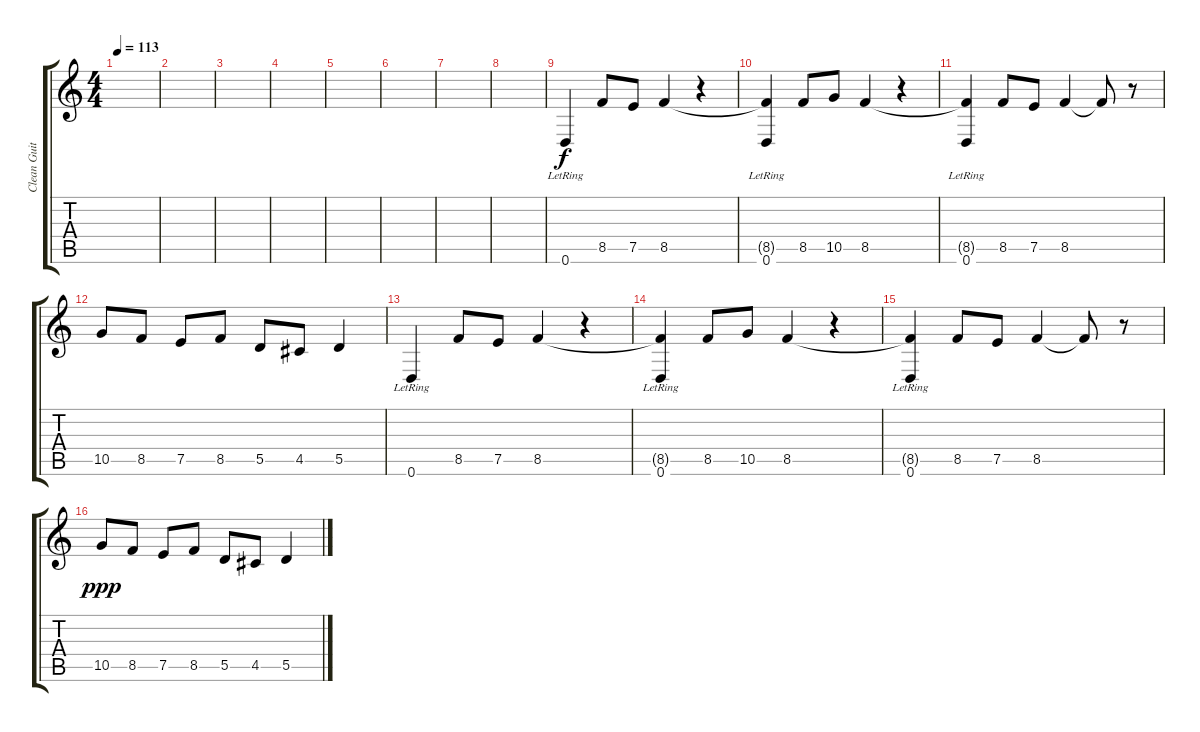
\track ("Clean Guitar 2" "Clean Guit") {instrument acousticguitarnylon}
\staff {score tabs}
\tuning (E4 B3 G3 D3 A2 D2) {hide}
\ts (4 4)
\tempo 113
\clef g2
\ks c
|
|
|
|
|
|
|
|
0.6{lr}.4 8.5.8 7.5.8 8.5.4 r.4 |
(8.5{t} 0.6{lr}).4 8.5.8 10.5.8 8.5.4 r.4 |
(8.5{t} 0.6{lr}).4 8.5.8 7.5.8 8.5.4 8.5{t}.8 r.8 |
10.5.8 8.5.8 7.5.8 8.5.8 5.5.8 4.5.8 5.5.4 |
0.6{lr}.4 8.5.8 7.5.8 8.5.4 r.4 |
(8.5{t} 0.6{lr}).4 8.5.8 10.5.8 8.5.4 r.4 |
(8.5{t} 0.6{lr}).4 8.5.8 7.5.8 8.5.4 8.5{t}.8 r.8 |
10.5.8{dy ppp} 8.5.8 7.5.8 8.5.8 5.5.8 4.5.8 5.5.4
